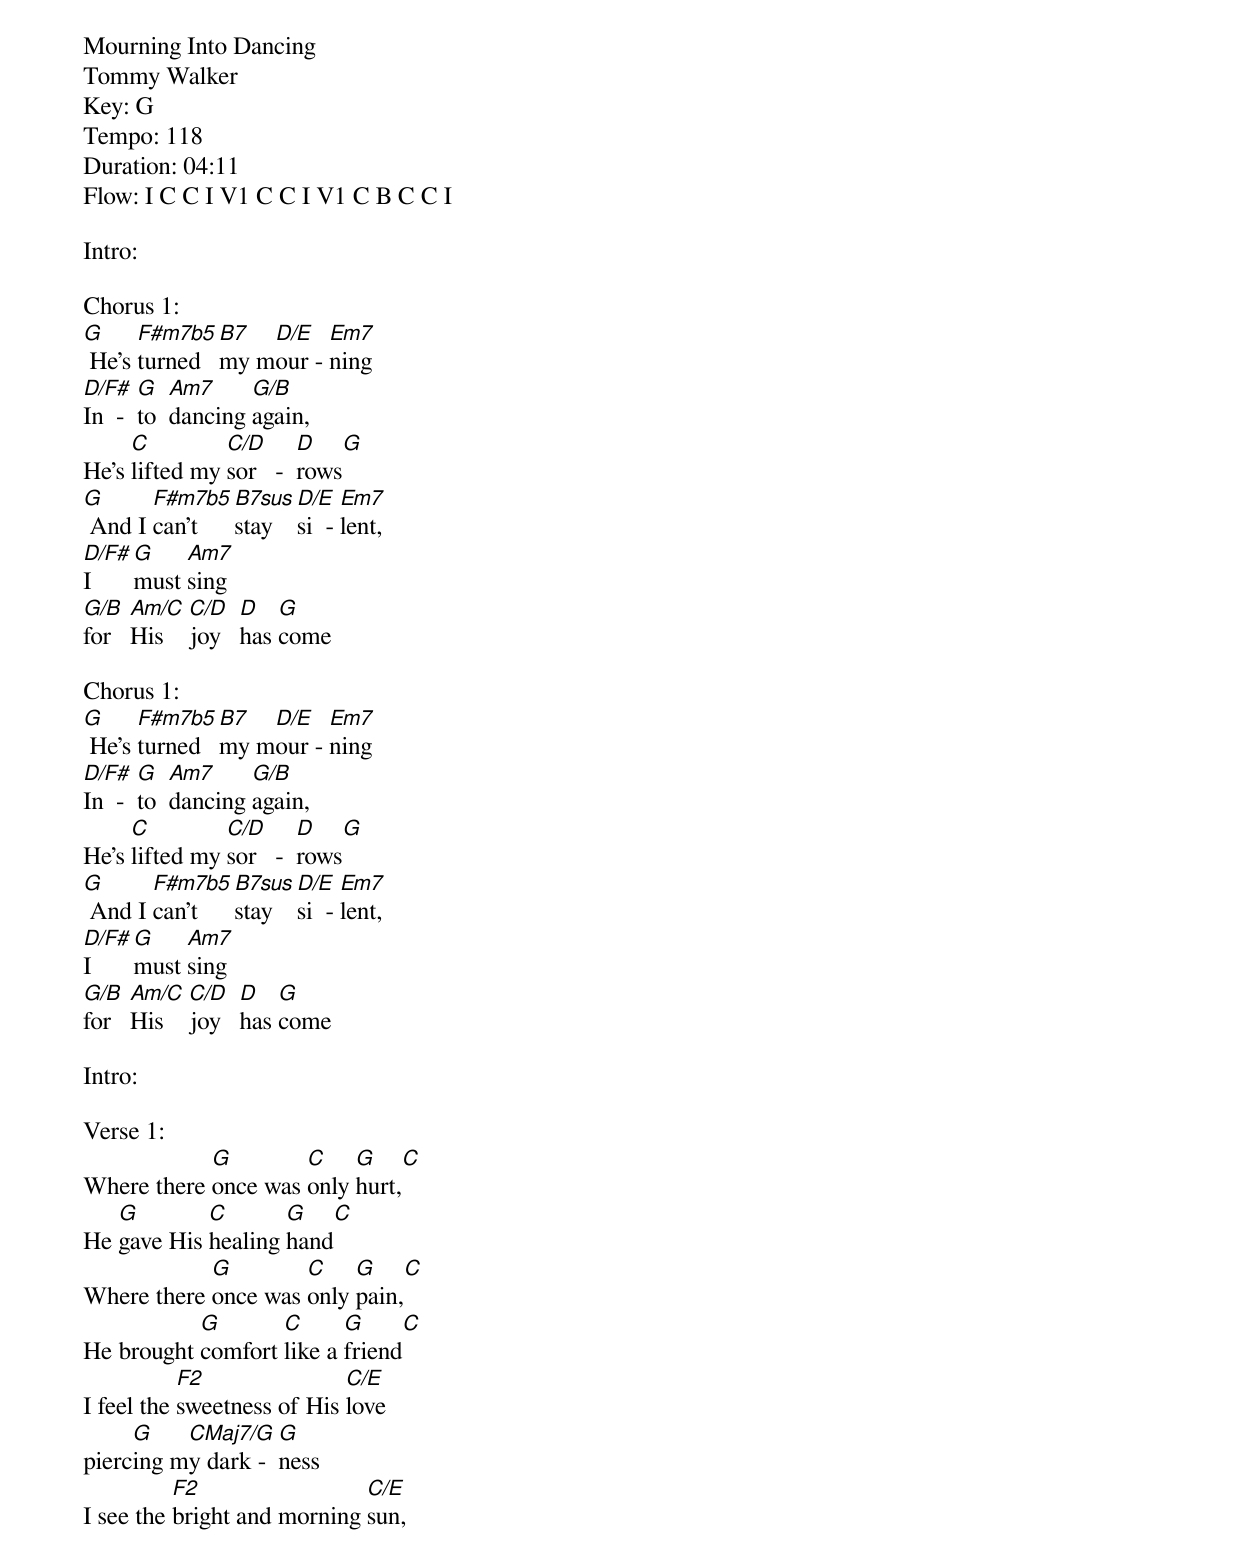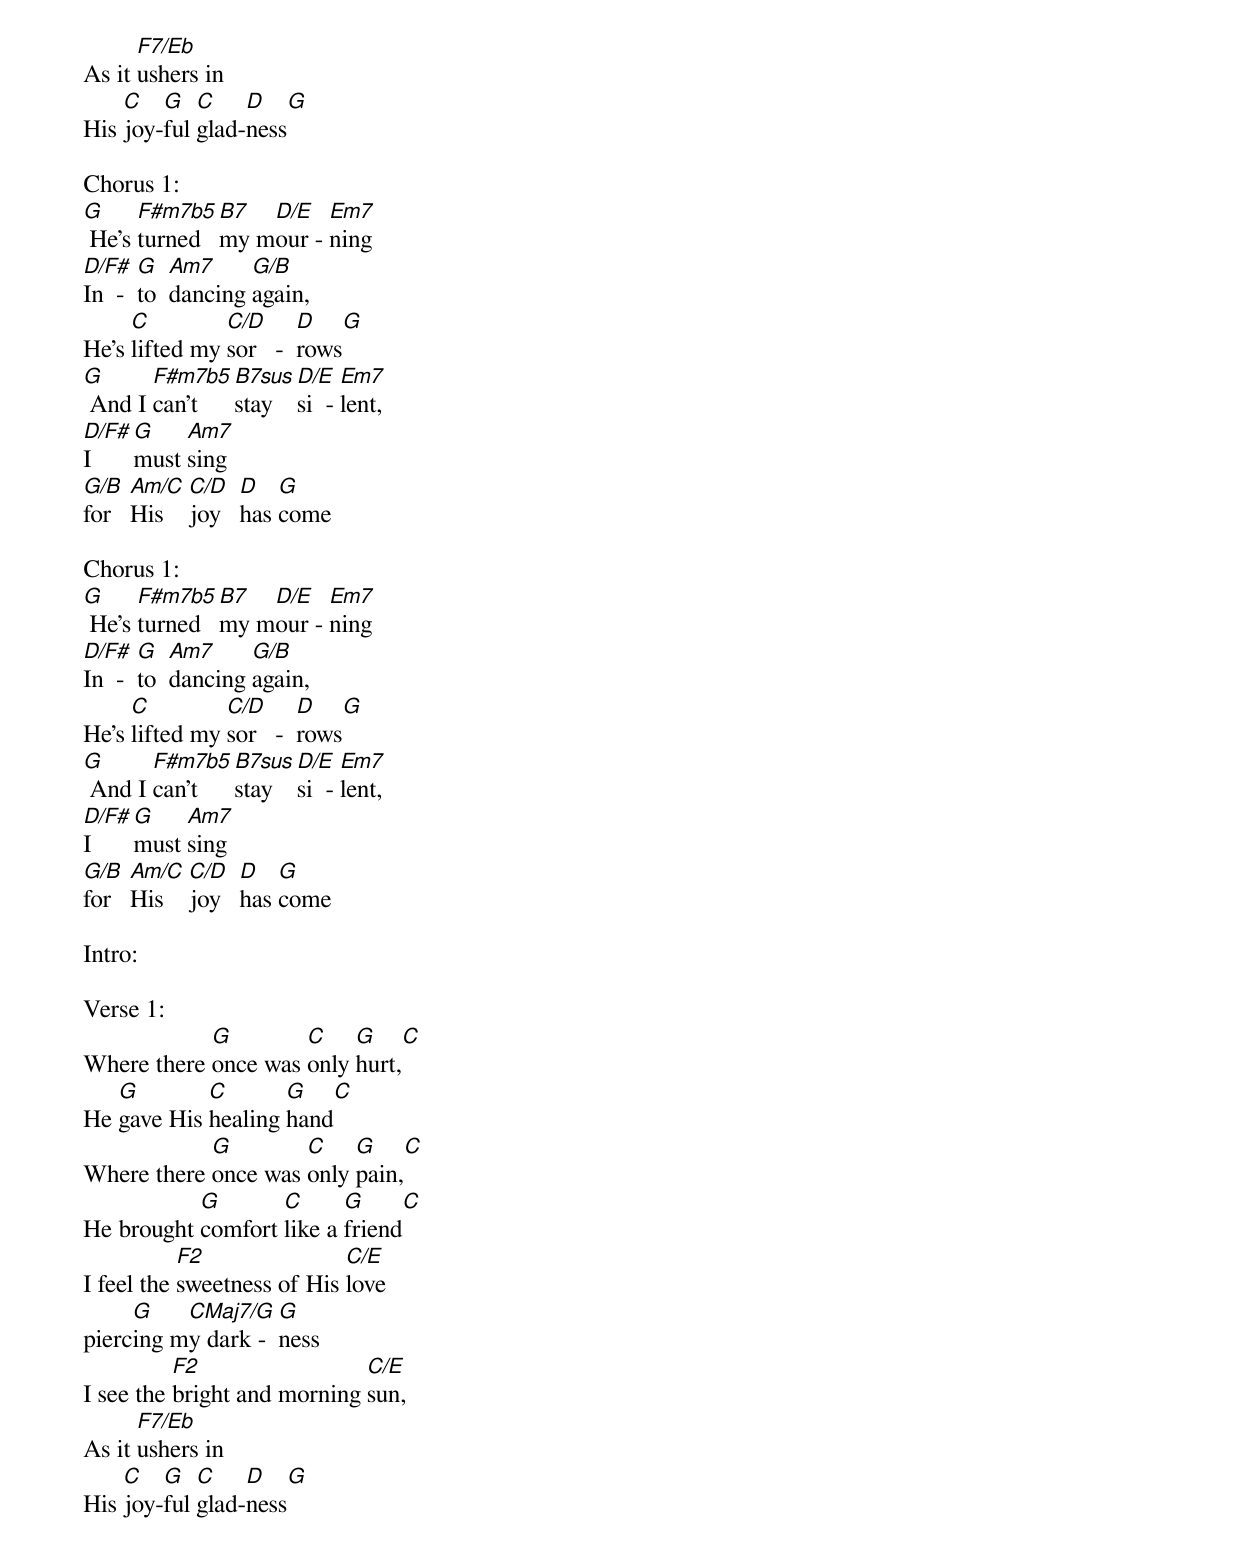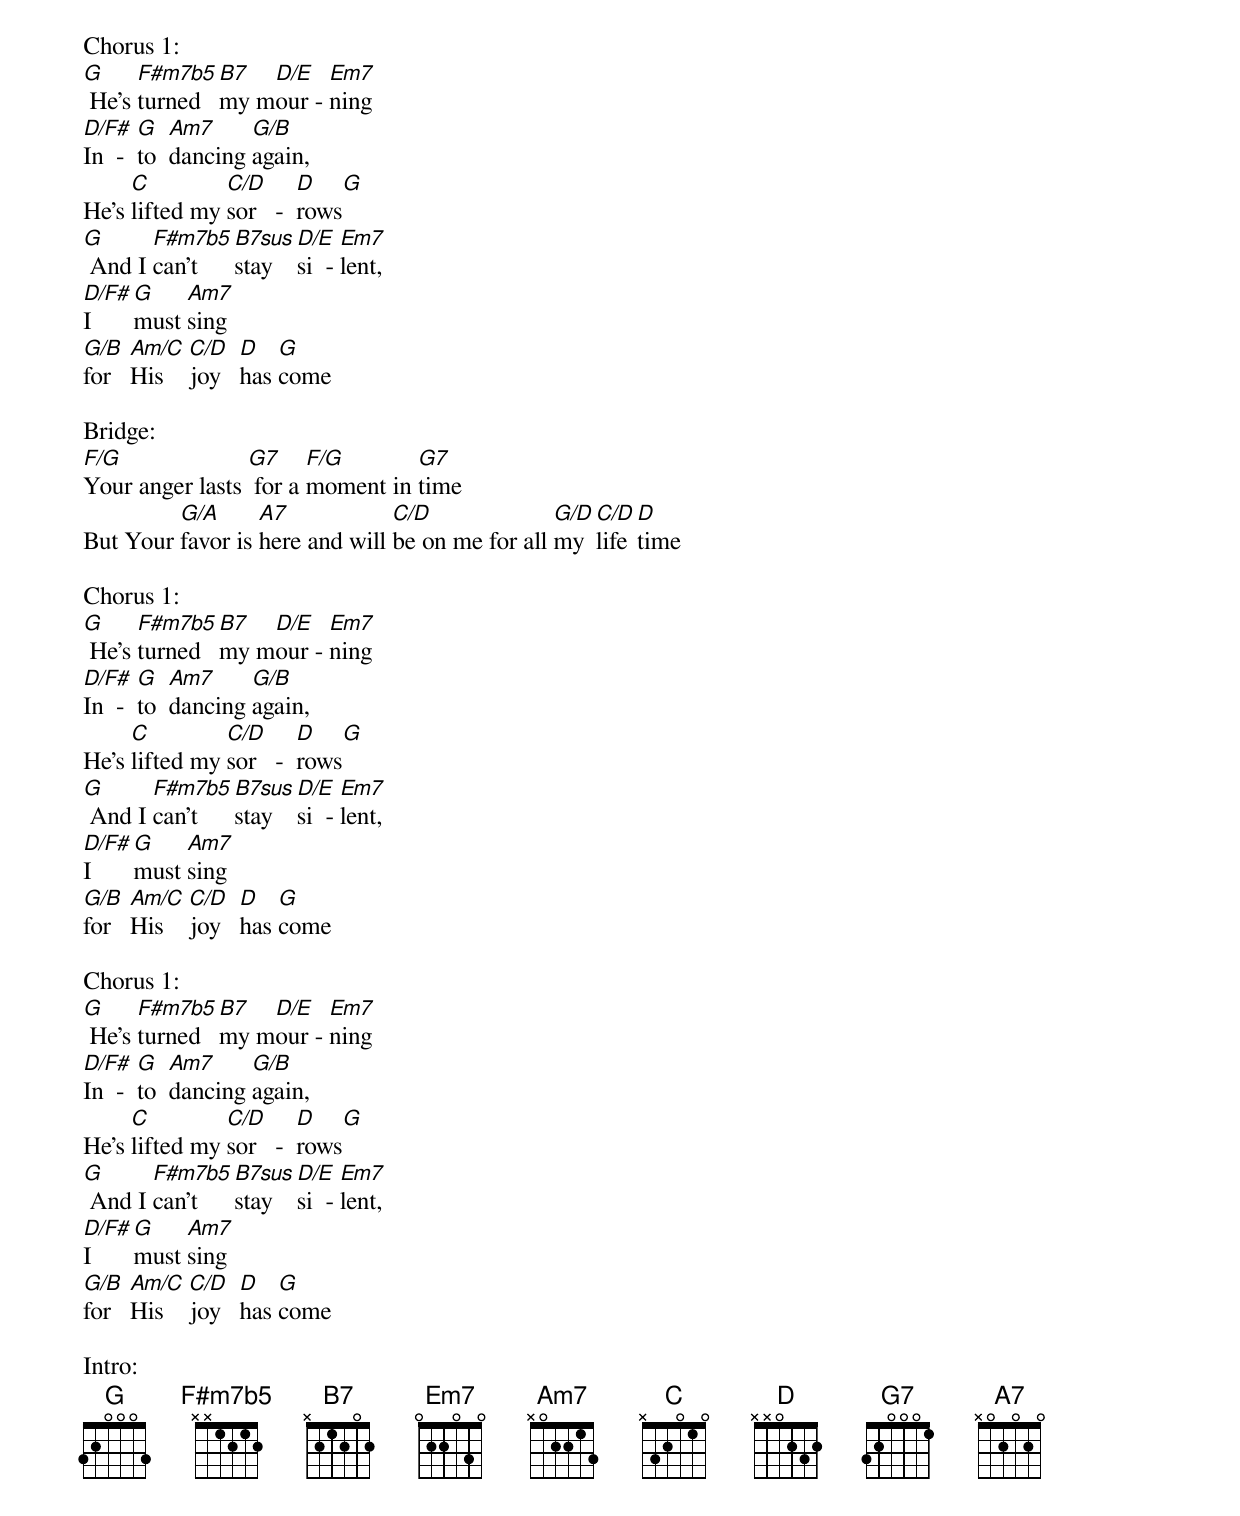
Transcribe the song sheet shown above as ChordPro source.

Mourning Into Dancing
Tommy Walker
Key: G
Tempo: 118
Duration: 04:11
Flow: I C C I V1 C C I V1 C B C C I

Intro:

Chorus 1:
[G] He's [F#m7b5]turned [B7]my m[D/E]our - [Em7]ning
[D/F#]In  -  [G]to  [Am7]dancing [G/B]again,
He's [C]lifted my [C/D]sor   -  [D]rows[G]
[G] And I [F#m7b5]can't [B7sus]stay   [D/E]si  - [Em7]lent,
[D/F#]I      [G]must [Am7]sing
[G/B]for   [Am/C]His    [C/D]joy   [D]has [G]come

Chorus 1:
[G] He's [F#m7b5]turned [B7]my m[D/E]our - [Em7]ning
[D/F#]In  -  [G]to  [Am7]dancing [G/B]again,
He's [C]lifted my [C/D]sor   -  [D]rows[G]
[G] And I [F#m7b5]can't [B7sus]stay   [D/E]si  - [Em7]lent,
[D/F#]I      [G]must [Am7]sing
[G/B]for   [Am/C]His    [C/D]joy   [D]has [G]come

Intro:

Verse 1:
Where there [G]once was [C]only [G]hurt,[C]
He [G]gave His [C]healing [G]hand[C]
Where there [G]once was [C]only [G]pain,[C]
He brought [G]comfort [C]like a [G]friend[C]
I feel the [F2]sweetness of His [C/E]love
pierc[G]ing m[CMaj7/G]y dark -  [G]ness
I see the [F2]bright and morning [C/E]sun,
As it [F7/Eb]ushers in
His [C]joy-[G]ful [C]glad-[D]ness[G]

Chorus 1:
[G] He's [F#m7b5]turned [B7]my m[D/E]our - [Em7]ning
[D/F#]In  -  [G]to  [Am7]dancing [G/B]again,
He's [C]lifted my [C/D]sor   -  [D]rows[G]
[G] And I [F#m7b5]can't [B7sus]stay   [D/E]si  - [Em7]lent,
[D/F#]I      [G]must [Am7]sing
[G/B]for   [Am/C]His    [C/D]joy   [D]has [G]come

Chorus 1:
[G] He's [F#m7b5]turned [B7]my m[D/E]our - [Em7]ning
[D/F#]In  -  [G]to  [Am7]dancing [G/B]again,
He's [C]lifted my [C/D]sor   -  [D]rows[G]
[G] And I [F#m7b5]can't [B7sus]stay   [D/E]si  - [Em7]lent,
[D/F#]I      [G]must [Am7]sing
[G/B]for   [Am/C]His    [C/D]joy   [D]has [G]come

Intro:

Verse 1:
Where there [G]once was [C]only [G]hurt,[C]
He [G]gave His [C]healing [G]hand[C]
Where there [G]once was [C]only [G]pain,[C]
He brought [G]comfort [C]like a [G]friend[C]
I feel the [F2]sweetness of His [C/E]love
pierc[G]ing m[CMaj7/G]y dark -  [G]ness
I see the [F2]bright and morning [C/E]sun,
As it [F7/Eb]ushers in
His [C]joy-[G]ful [C]glad-[D]ness[G]

Chorus 1:
[G] He's [F#m7b5]turned [B7]my m[D/E]our - [Em7]ning
[D/F#]In  -  [G]to  [Am7]dancing [G/B]again,
He's [C]lifted my [C/D]sor   -  [D]rows[G]
[G] And I [F#m7b5]can't [B7sus]stay   [D/E]si  - [Em7]lent,
[D/F#]I      [G]must [Am7]sing
[G/B]for   [Am/C]His    [C/D]joy   [D]has [G]come

Bridge:
[F/G]Your anger lasts [G7] for a [F/G]moment in [G7]time
But Your [G/A]favor is [A7]here and will [C/D]be on me for all [G/D]my [C/D]life [D]time

Chorus 1:
[G] He's [F#m7b5]turned [B7]my m[D/E]our - [Em7]ning
[D/F#]In  -  [G]to  [Am7]dancing [G/B]again,
He's [C]lifted my [C/D]sor   -  [D]rows[G]
[G] And I [F#m7b5]can't [B7sus]stay   [D/E]si  - [Em7]lent,
[D/F#]I      [G]must [Am7]sing
[G/B]for   [Am/C]His    [C/D]joy   [D]has [G]come

Chorus 1:
[G] He's [F#m7b5]turned [B7]my m[D/E]our - [Em7]ning
[D/F#]In  -  [G]to  [Am7]dancing [G/B]again,
He's [C]lifted my [C/D]sor   -  [D]rows[G]
[G] And I [F#m7b5]can't [B7sus]stay   [D/E]si  - [Em7]lent,
[D/F#]I      [G]must [Am7]sing
[G/B]for   [Am/C]His    [C/D]joy   [D]has [G]come

Intro:
